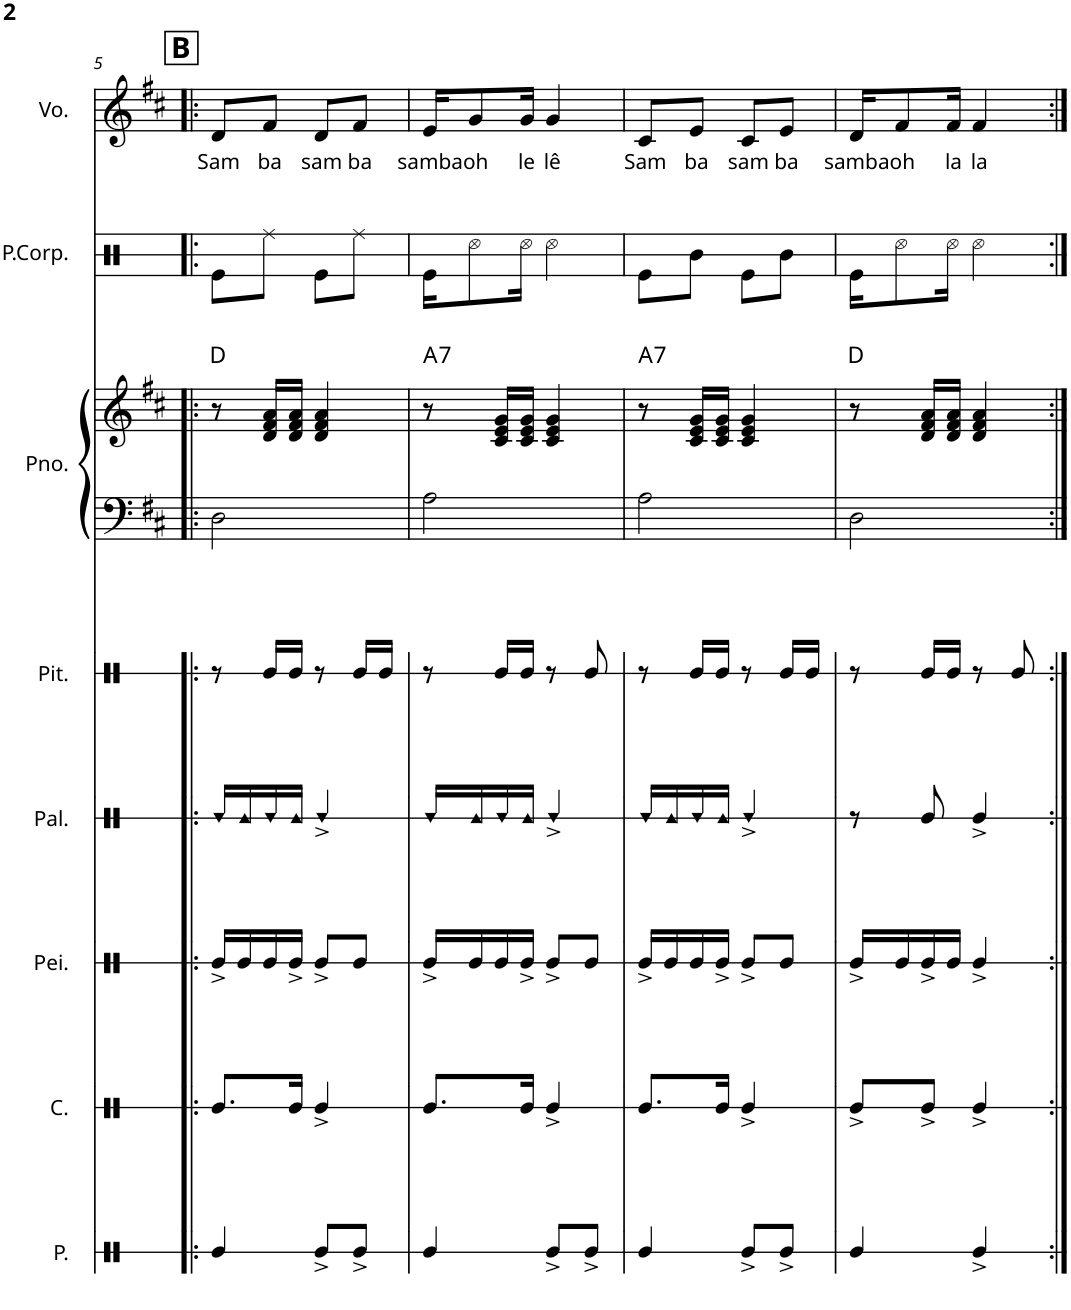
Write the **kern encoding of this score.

**kern	**kern	**kern	**kern	**kern	**kern	**kern	**harte	**kern	**kern	**text
*part8	*part7	*part6	*part5	*part4	*part3	*part3	*part3	*part2	*part1	*part1
*staff9	*staff8	*staff7	*staff6	*staff5	*staff4	*staff3	*	*staff2	*staff1	*staff1
*I"Pés	*I"Coxas	*I"Peito	*I"Palmas	*I"Pitos	*I"Piano	*	*	*I"Perc. Corporal	*I"Voz	*
*I'P.	*I'C.	*I'Pei.	*I'Pal.	*I'Pit.	*I'Pno.	*	*	*I'P.Corp.	*I'Vo.	*
!!LO:PB:g=z
*clefX	*clefX	*clefX	*clefX	*clefX	*clefF4	*clefG2	*	*clefX	*clefG2	*
*k[]	*k[]	*k[]	*k[]	*k[]	*k[f#c#]	*k[f#c#]	*	*k[]	*k[f#c#]	*
*M2/4	*M2/4	*M2/4	*M2/4	*M2/4	*M2/4	*M2/4	*	*M2/4	*M2/4	*
!!LO:REH:place=s1:a:B:cj:fs=14:t=B
=5!|:	=5!|:	=5!|:	=5!|:	=5!|:	=5!|:	=5!|:	=5!|:	=5!|:	=5!|:	=5!|:
!	!	!	!	!	!	!	!	!	!	!LO:LY:b
4Re/	8.Re/L	16Re^/LL	16Re/LL	8r	2D\	8r	D:maj	8Rg\L	8d/L	Sam
.	.	16Re/	16Re/	.	.	.	.	.	.	.
!	!	!	!	!	!	!	!	!	!	!LO:LY:b
.	.	16Re/	16Re/	16Re/LL	.	16d/ 16f#/ 16a/LL	.	8Rdd\J	8f#/J	ba
.	16Re/Jk	16Re^/JJ	16Re/JJ	16Re/JJ	.	16d/ 16f#/ 16a/JJ	.	.	.	.
!	!	!	!	!	!	!	!	!	!	!LO:LY:b
8Re^/L	4Re^/	8Re^/L	4Re^/	8r	.	4d/ 4f#/ 4a/	.	8Rg\L	8d/L	sam
!	!	!	!	!	!	!	!	!	!	!LO:LY:b
8Re^/J	.	8Re/J	.	16Re/LL	.	.	.	8Rdd\J	8f#/J	ba
.	.	.	.	16Re/JJ	.	.	.	.	.	.
=6	=6	=6	=6	=6	=6	=6	=6	=6	=6	=6
!	!	!	!	!	!	!	!LO:H:kt=7	!	!	!LO:LY:b
4Re/	8.Re/L	16Re^/LL	16Re/LL	8r	2A\	8r	A:7	16Rg\KL	16e/KL	samba
!	!	!	!	!	!	!	!	!	!	!LO:LY:b
.	.	16Re/	16Re/	.	.	.	.	8Rcc\	8g/	oh
.	.	16Re/	16Re/	16Re/LL	.	16c#/ 16e/ 16g/LL	.	.	.	.
!	!	!	!	!	!	!	!	!	!	!LO:LY:b
.	16Re/Jk	16Re^/JJ	16Re/JJ	16Re/JJ	.	16c#/ 16e/ 16g/JJ	.	16Rcc\Jk	16g/Jk	le
!	!	!	!	!	!	!	!	!	!	!LO:LY:b
8Re^/L	4Re^/	8Re^/L	4Re^/	8r	.	4c#/ 4e/ 4g/	.	4Rcc\	4g/	lê
8Re^/J	.	8Re/J	.	8Re/	.	.	.	.	.	.
=7	=7	=7	=7	=7	=7	=7	=7	=7	=7	=7
!	!	!	!	!	!	!	!LO:H:kt=7	!	!	!LO:LY:b
4Re/	8.Re/L	16Re^/LL	16Re/LL	8r	2A\	8r	A:7	8Rg\L	8c#/L	Sam
.	.	16Re/	16Re/	.	.	.	.	.	.	.
!	!	!	!	!	!	!	!	!	!	!LO:LY:b
.	.	16Re/	16Re/	16Re/LL	.	16c#/ 16e/ 16g/LL	.	8R\J	8e/J	ba
.	16Re/Jk	16Re^/JJ	16Re/JJ	16Re/JJ	.	16c#/ 16e/ 16g/JJ	.	.	.	.
!	!	!	!	!	!	!	!	!	!	!LO:LY:b
8Re^/L	4Re^/	8Re^/L	4Re^/	8r	.	4c#/ 4e/ 4g/	.	8Rg\L	8c#/L	sam
!	!	!	!	!	!	!	!	!	!	!LO:LY:b
8Re^/J	.	8Re/J	.	16Re/LL	.	.	.	8R\J	8e/J	ba
.	.	.	.	16Re/JJ	.	.	.	.	.	.
=8	=8	=8	=8	=8	=8	=8	=8	=8	=8	=8
!	!	!	!	!	!	!	!	!	!	!LO:LY:b
4Re/	8Re^/L	16Re^/LL	8r	8r	2D\	8r	D:maj	16Rg\KL	16d/KL	samba
!	!	!	!	!	!	!	!	!	!	!LO:LY:b
.	.	16Re/	.	.	.	.	.	8Rcc\	8f#/	oh
.	8Re^/J	16Re^/	8Re/	16Re/LL	.	16d/ 16f#/ 16a/LL	.	.	.	.
!	!	!	!	!	!	!	!	!	!	!LO:LY:b
.	.	16Re/JJ	.	16Re/JJ	.	16d/ 16f#/ 16a/JJ	.	16Rcc\Jk	16f#/Jk	la
!	!	!	!	!	!	!	!	!	!	!LO:LY:b
4Re^/	4Re^/	4Re^/	4Re^/	8r	.	4d/ 4f#/ 4a/	.	4Rcc\	4f#/	la
.	.	.	.	8Re/	.	.	.	.	.	.
=:|!	=:|!	=:|!	=:|!	=:|!	=:|!	=:|!	=:|!	=:|!	=:|!	=:|!
*-	*-	*-	*-	*-	*-	*-	*-	*-	*-	*-
